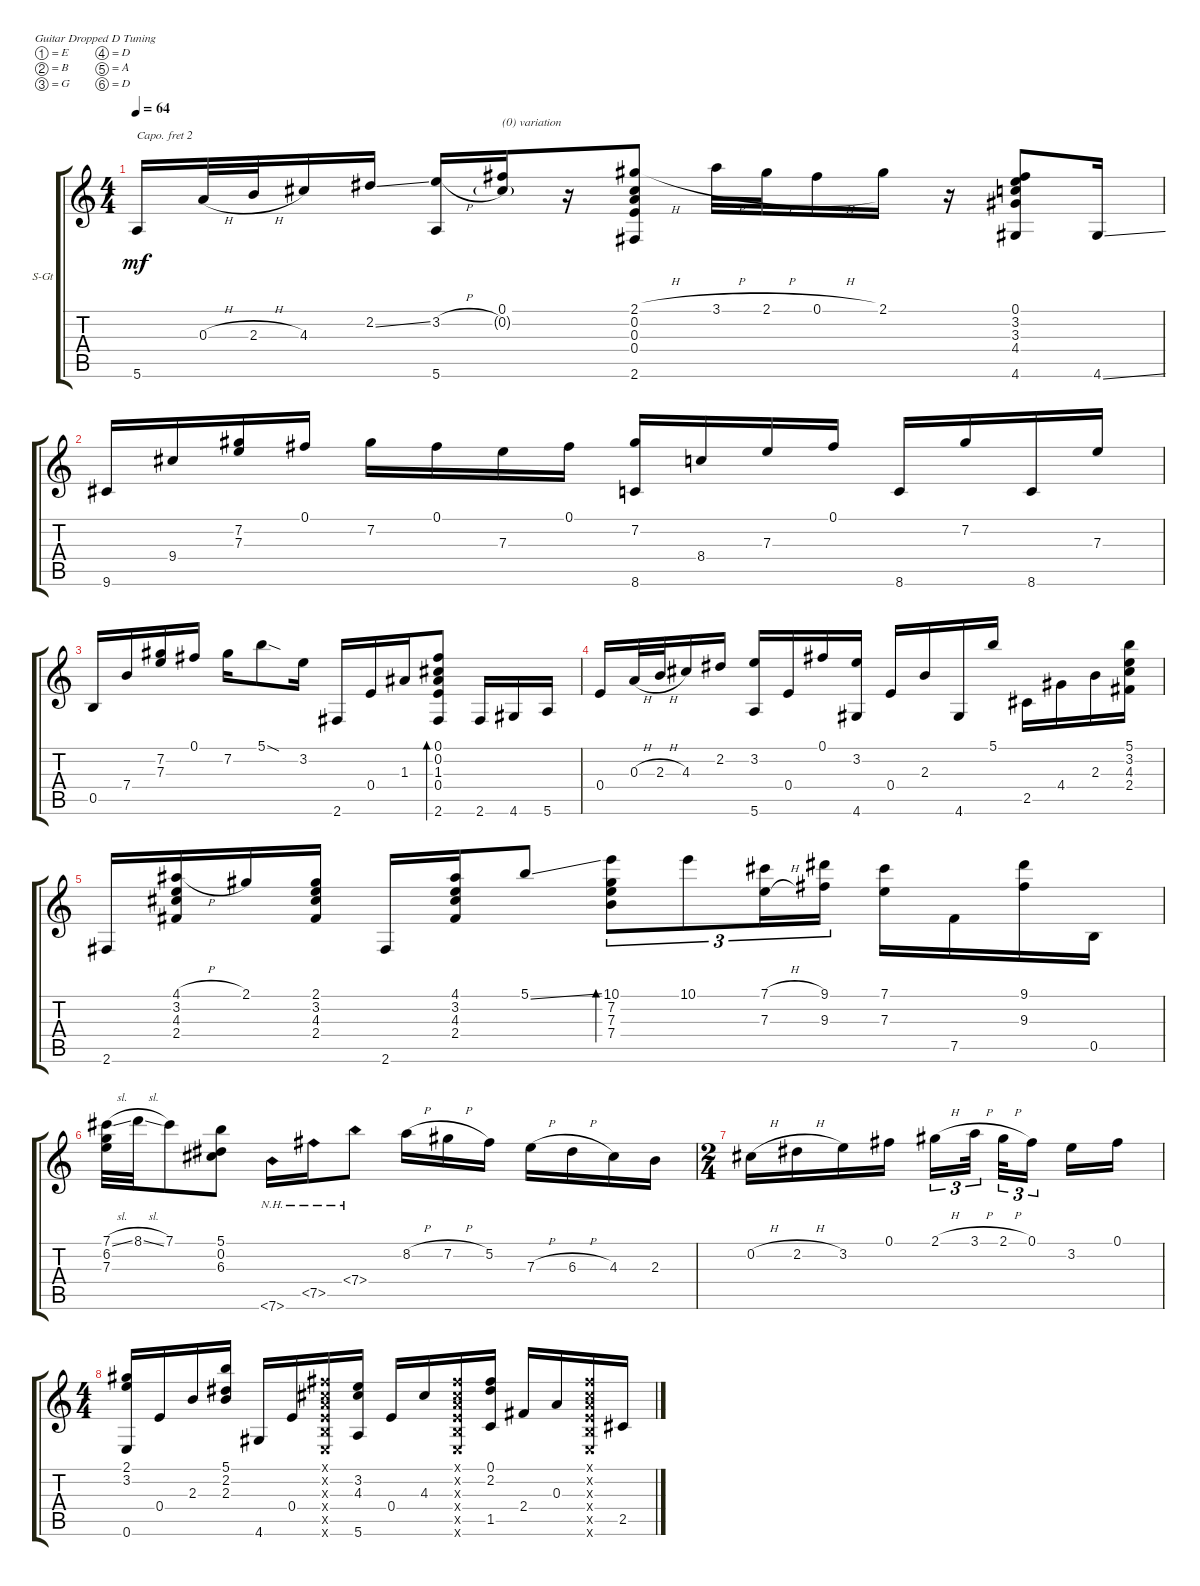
\defaultSystemsLayout 4
\bracketExtendMode groupsimilarinstruments
\firstSystemTrackNameOrientation horizontal
\otherSystemsTrackNameOrientation horizontal
\track ("Steel Guitar" "S-Gt") {instrument acousticguitarsteel}
\staff {score tabs}
\capo 2
\tuning (E4 B3 G3 D3 A2 D2)
\ts (4 4)
\tempo 64
\clef g2
\ks c
5.6.16{dy mf} 0.3{h}.32 2.3{h}.32 4.3.16 2.2{ss}.16 (3.2{h} 5.6).16 (0.1 0.2{g}).16{txt "(0) variation"} r.16 (2.6 2.1{h} 0.4 0.3 0.2).8 3.1{h}.32 2.1{h}.32 0.1{h}.16 2.1.16 r.16 (4.6 4.4 3.3 3.2 0.1).8 4.6{ss}.16 |
9.6.16 9.4.16 (7.3 7.2).16 0.1.16 7.2.16 0.1.16 7.3.16 0.1.16 (8.6 7.2).16 8.4.16 7.3.16 0.1.16 8.6.16 7.2.16 8.6.16 7.3.16 |
0.5.16 7.4.16 (7.3 7.2).16 0.1.16 7.2.16 5.1{sod}.8 3.2.16 2.6.16 0.4.16 1.3.16 (0.1 0.2 1.3 0.4 2.6).8{bd 30} 2.6.16 4.6.16 5.6.16 |
0.4.16 0.3{h}.32 2.3{h}.32 4.3.16 2.2.16 (3.2 5.6).16 0.4.16 0.1.16 (3.2 4.6).16 0.4.16 2.3.16 4.6.16 5.1.16 2.5.16 4.4.16 2.3.16 (5.1 3.2 4.3 2.4).16 |
2.6.16 (4.1{h} 3.2 4.3 2.4).16 2.1.16 (2.1 3.2 4.3 2.4).16 2.6.16 (4.1 3.2 4.3 2.4).16 5.1{ss}.8 (7.4 7.3 7.2 10.1).8{tu (3 2) bd 40} 10.1.8{tu (3 2)} (7.1{h} 7.3{h}).16{tu (3 2)} (9.1 9.3).16{tu (3 2)} (7.1 7.3).16 7.5.16 (9.3 9.1).16 0.5.16 |
(7.3 6.2 7.1{sl}).32 8.1{sl}.32 7.1.8 (6.3 0.2 5.1).8 7.6{nh}.16 7.5{nh}.16 7.4{nh}.8 8.2{h}.16 7.2{h}.16 5.2.16 7.3{h}.16 6.3{h}.16 4.3.16 2.3.16 |
\ts (2 4)
0.2{h}.16 2.2{h}.16 3.2.16 0.1.16 2.1{h}.16{tu (3 2)} 3.1{h}.32{tu (3 2)} 2.1{h}.32{tu (3 2)} 0.1.16{tu (3 2)} 3.2.16 0.1.16 |
\ts (4 4)
(2.1 3.2 0.6).16 0.4.16 2.3.16 (5.1 2.2 2.3).16 4.6.16 0.4.16 (0.3{x} 0.4{x} 0.5{x} 0.6{x} 0.1{x} 0.2{x}).16 (5.6 4.3 3.2).16 0.4.16 4.3.16 (0.6{x} 0.5{x} 0.4{x} 0.3{x} 0.2{x} 0.1{x}).16 (1.5 2.2 0.1).16 2.4.16 0.3.16 (0.5{x} 0.4{x} 0.3{x} 0.2{x} 0.1{x} 0.6{x}).16 2.5.16
